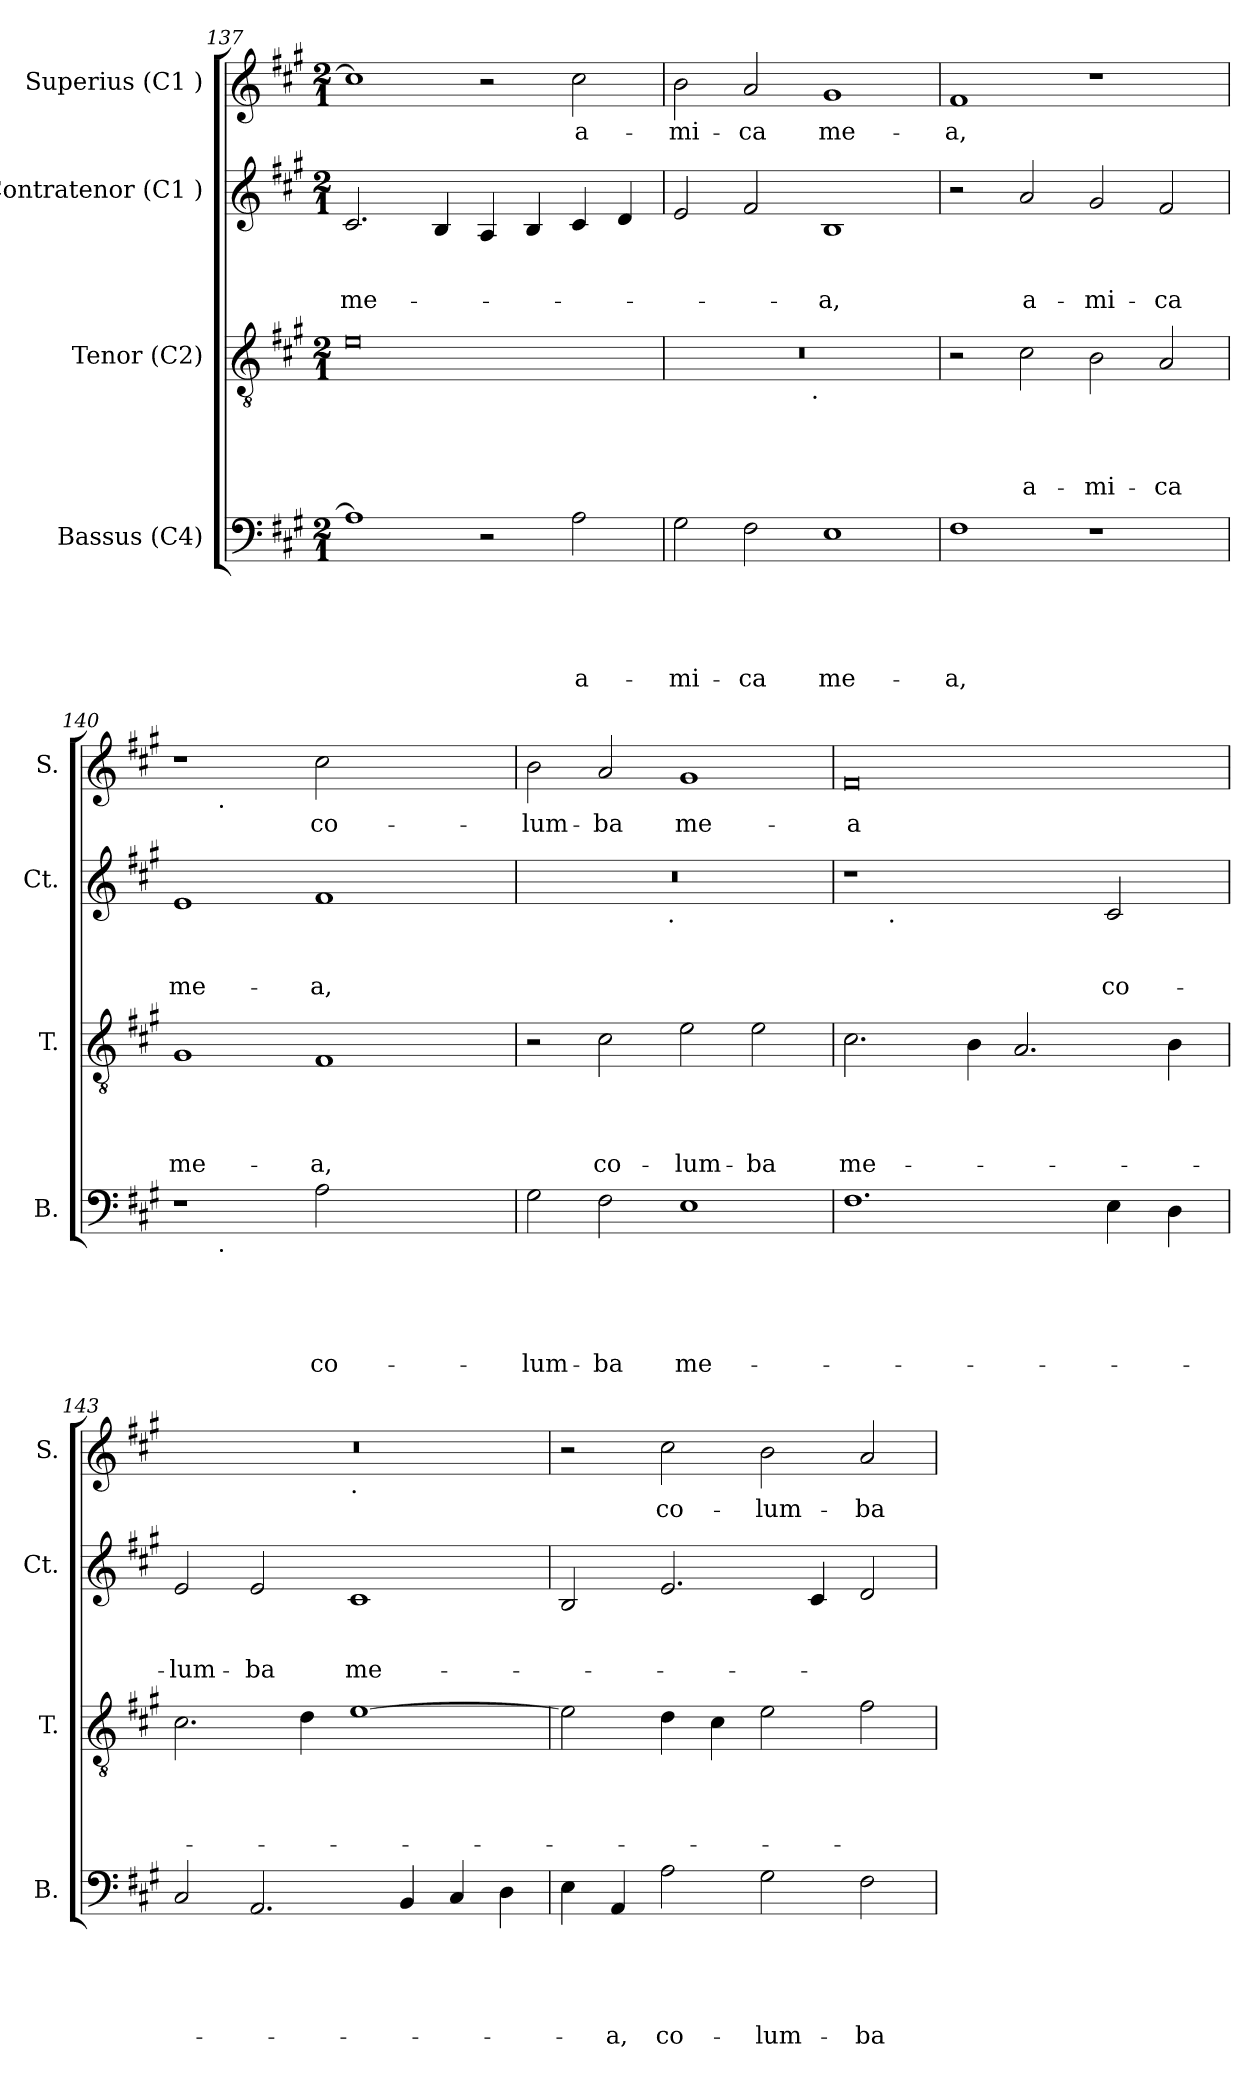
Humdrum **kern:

**kern	**text	**text	**text	**text	**text	**kern	**text	**text	**text	**text	**kern	**text	**text	**text	**kern	**text
*part4	*part4	*part4	*part4	*part4	*part4	*part3	*part3	*part3	*part3	*part3	*part2	*part2	*part2	*part2	*part1	*part1
*staff4	*staff4	*staff4	*staff4	*staff4	*staff4	*staff3	*staff3	*staff3	*staff3	*staff3	*staff2	*staff2	*staff2	*staff2	*staff1	*staff1
*I"Bassus (C4)	*	*	*	*	*	*I"Tenor (C2)	*	*	*	*	*I"Contratenor (C1 )	*	*	*	*I"Superius (C1 )	*
*I'B.	*	*	*	*	*	*I'T.	*	*	*	*	*I'Ct.	*	*	*	*I'S.	*
!!LO:LB:g=z
*clefF4	*	*	*	*	*	*clefGv2	*	*	*	*	*clefG2	*	*	*	*clefG2	*
*k[f#c#g#]	*	*	*	*	*	*k[f#c#g#]	*	*	*	*	*k[f#c#g#]	*	*	*	*k[f#c#g#]	*
*A:	*	*	*	*	*	*A:	*	*	*	*	*A:	*	*	*	*A:	*
*M2/1	*	*	*	*	*	*M2/1	*	*	*	*	*M2/1	*	*	*	*M2/1	*
=137	=137	=137	=137	=137	=137	=137	=137	=137	=137	=137	=137	=137	=137	=137	=137	=137
!	!	!	!	!	!	!	!	!	!	!	!	!	!	!LO:LY:b	!	!
1A]	.	.	.	.	.	0e	.	.	.	.	2.c#/	.	.	me-	1cc#]	.
.	.	.	.	.	.	.	.	.	.	.	4B/	.	.	.	.	.
2r	.	.	.	.	.	.	.	.	.	.	4A/	.	.	.	2r	.
.	.	.	.	.	.	.	.	.	.	.	4B/	.	.	.	.	.
!	!	!	!	!	!LO:LY:b	!	!	!	!	!	!	!	!	!	!	!LO:LY:b
2A\	.	.	.	.	a-	.	.	.	.	.	4c#/	.	.	.	2cc#\	a-
.	.	.	.	.	.	.	.	.	.	.	4d/	.	.	.	.	.
=138	=138	=138	=138	=138	=138	=138	=138	=138	=138	=138	=138	=138	=138	=138	=138	=138
!	!	!	!	!	!LO:LY:b	!	!	!	!	!	!	!	!	!	!	!LO:LY:b
*	*	*	*	*	*	*^	*	*	*	*	*	*	*	*	*	*
2G#\	.	.	.	.	-mi-	0r	2ryy	.	.	.	.	2e/	.	.	.	2b\	-mi-
!	!	!	!	!	!LO:LY:b	!	!	!	!	!	!	!	!	!	!	!	!LO:LY:b
2F#\	.	.	.	.	-ca	.	4...ryy	.	.	.	.	2f#/	.	.	.	2a/	-ca
!	!	!	!	!	!	!	!LO:TX:b:t=.	!	!	!	!	!	!	!	!	!	!
.	.	.	.	.	.	.	1ryy	.	.	.	.	.	.	.	.	.	.
!	!	!	!	!	!LO:LY:b	!	!	!	!	!	!	!	!	!	!LO:LY:b	!	!LO:LY:b
1E	.	.	.	.	me-	.	.	.	.	.	.	1B	.	.	-a,	1g#	me-
.	.	.	.	.	.	.	32ryy	.	.	.	.	.	.	.	.	.	.
=139	=139	=139	=139	=139	=139	=139	=139	=139	=139	=139	=139	=139	=139	=139	=139	=139	=139
!	!	!	!	!	!LO:LY:b	!	!	!	!	!	!	!	!	!	!	!	!LO:LY:b
*	*	*	*	*	*	*v	*v	*	*	*	*	*	*	*	*	*	*
1F#	.	.	.	.	-a,	2r	.	.	.	.	2r	.	.	.	1f#	-a,
!	!	!	!	!	!	!	!	!	!	!LO:LY:b	!	!	!	!LO:LY:b	!	!
.	.	.	.	.	.	2c#\	.	.	.	a-	2a/	.	.	a-	.	.
!	!	!	!	!	!	!	!	!	!	!LO:LY:b	!	!	!	!LO:LY:b	!	!
1r	.	.	.	.	.	2B\	.	.	.	-mi-	2g#/	.	.	-mi-	1r	.
!	!	!	!	!	!	!	!	!	!	!LO:LY:b	!	!	!	!LO:LY:b	!	!
.	.	.	.	.	.	2A/	.	.	.	-ca	2f#/	.	.	-ca	.	.
=140	=140	=140	=140	=140	=140	=140	=140	=140	=140	=140	=140	=140	=140	=140	=140	=140
!	!	!	!	!	!	!	!	!	!	!LO:LY:b	!	!	!	!LO:LY:b	!	!
*^	*	*	*	*	*	*	*	*	*	*	*	*	*	*	*^	*
1r	8ryy	.	.	.	.	.	1G#	.	.	.	me-	1e	.	.	me-	1r	8ryy	.
.	32ryy	.	.	.	.	.	.	.	.	.	.	.	.	.	.	.	32ryy	.
!	!	!	!	!	!	!	!	!	!	!	!	!	!	!	!	!	!LO:TX:b:t=.	!
!	!LO:TX:b:t=.	!	!	!	!	!	!	!	!	!	!	!	!	!	!	!	!	!
.	1ryy	.	.	.	.	.	.	.	.	.	.	.	.	.	.	.	1ryy	.
!	!	!	!	!	!	!LO:LY:b	!	!	!	!	!LO:LY:b	!	!	!	!LO:LY:b	!	!	!LO:LY:b
2A\	.	.	.	.	.	co-	1F#	.	.	.	-a,	1f#	.	.	-a,	2cc#\	.	co-
.	2ryy	.	.	.	.	.	.	.	.	.	.	.	.	.	.	.	2ryy	.
2ryy	.	.	.	.	.	.	.	.	.	.	.	.	.	.	.	2ryy	.	.
.	4ryy	.	.	.	.	.	.	.	.	.	.	.	.	.	.	.	4ryy	.
.	16.ryy	.	.	.	.	.	.	.	.	.	.	.	.	.	.	.	16.ryy	.
=141	=141	=141	=141	=141	=141	=141	=141	=141	=141	=141	=141	=141	=141	=141	=141	=141	=141	=141
!	!	!	!	!	!	!LO:LY:b	!	!	!	!	!	!	!	!	!	!	!	!LO:LY:b
*v	*v	*	*	*	*	*	*	*	*	*	*	*^	*	*	*	*v	*v	*
2G#\	.	.	.	.	-lum-	2r	.	.	.	.	0r	2ryy	.	.	.	2b\	-lum-
!	!	!	!	!	!LO:LY:b:rj	!	!	!	!	!LO:LY:b	!	!	!	!	!	!	!LO:LY:b:rj
2F#\	.	.	.	.	-ba	2c#\	.	.	.	co-	.	4...ryy	.	.	.	2a/	-ba
!	!	!	!	!	!	!	!	!	!	!	!	!LO:TX:b:t=.	!	!	!	!	!
.	.	.	.	.	.	.	.	.	.	.	.	1ryy	.	.	.	.	.
!	!	!	!	!	!LO:LY:b	!	!	!	!	!LO:LY:b:rj	!	!	!	!	!	!	!LO:LY:b
1E	.	.	.	.	me-	2e\	.	.	.	-lum-	.	.	.	.	.	1g#	me-
!	!	!	!	!	!	!	!	!	!	!LO:LY:b:rj	!	!	!	!	!	!	!
.	.	.	.	.	.	2e\	.	.	.	-ba	.	.	.	.	.	.	.
.	.	.	.	.	.	.	.	.	.	.	.	32ryy	.	.	.	.	.
!!LO:LB:g=z
=142	=142	=142	=142	=142	=142	=142	=142	=142	=142	=142	=142	=142	=142	=142	=142	=142	=142
!	!	!	!	!	!	!	!	!	!	!LO:LY:b	!	!	!	!	!	!	!LO:LY:b:rj
1.F#	.	.	.	.	.	2.c#\	.	.	.	me-	1r	8ryy	.	.	.	0f#	-a
.	.	.	.	.	.	.	.	.	.	.	.	32ryy	.	.	.	.	.
!	!	!	!	!	!	!	!	!	!	!	!	!LO:TX:b:t=.	!	!	!	!	!
.	.	.	.	.	.	.	.	.	.	.	.	1ryy	.	.	.	.	.
.	.	.	.	.	.	4B\	.	.	.	.	.	.	.	.	.	.	.
.	.	.	.	.	.	2.A/	.	.	.	.	2ryy	.	.	.	.	.	.
.	.	.	.	.	.	.	.	.	.	.	.	2ryy	.	.	.	.	.
!	!	!	!	!	!	!	!	!	!	!	!	!	!	!	!LO:LY:b	!	!
4E\	.	.	.	.	.	.	.	.	.	.	2c#/	.	.	.	co-	.	.
.	.	.	.	.	.	.	.	.	.	.	.	4ryy	.	.	.	.	.
4D\	.	.	.	.	.	4B\	.	.	.	.	.	.	.	.	.	.	.
.	.	.	.	.	.	.	.	.	.	.	.	16.ryy	.	.	.	.	.
=143	=143	=143	=143	=143	=143	=143	=143	=143	=143	=143	=143	=143	=143	=143	=143	=143	=143
!	!	!	!	!	!	!	!	!	!	!	!	!	!	!	!LO:LY:b	!	!
*	*	*	*	*	*	*	*	*	*	*	*v	*v	*	*	*	*^	*
2C#/	.	.	.	.	.	2.c#\	.	.	.	.	2e/	.	.	-lum-	0r	1ryy	.
!	!	!	!	!	!	!	!	!	!	!	!	!	!	!LO:LY:b:rj	!	!	!
2.AA/	.	.	.	.	.	.	.	.	.	.	2e/	.	.	-ba	.	.	.
.	.	.	.	.	.	4d\	.	.	.	.	.	.	.	.	.	.	.
!	!	!	!	!	!	!	!	!	!	!	!	!	!	!	!	!LO:TX:b:t=.	!
!	!	!	!	!	!	!	!	!	!	!	!	!	!	!LO:LY:b	!	!	!
.	.	.	.	.	.	[>1e	.	.	.	.	1c#	.	.	me-	.	1ryy	.
4BB/	.	.	.	.	.	.	.	.	.	.	.	.	.	.	.	.	.
4C#/	.	.	.	.	.	.	.	.	.	.	.	.	.	.	.	.	.
4D\	.	.	.	.	.	.	.	.	.	.	.	.	.	.	.	.	.
*	*	*	*	*	*	*	*	*	*	*	*	*	*	*	*v	*v	*
=144	=144	=144	=144	=144	=144	=144	=144	=144	=144	=144	=144	=144	=144	=144	=144	=144
4E\	.	.	.	.	.	2e\]	.	.	.	.	2B/	.	.	.	2r	.
!	!	!	!	!	!LO:LY:b	!	!	!	!	!	!	!	!	!	!	!
4AA/	.	.	.	.	-a,	.	.	.	.	.	.	.	.	.	.	.
!	!	!	!	!	!LO:LY:b	!	!	!	!	!	!	!	!	!	!	!LO:LY:b
2A\	.	.	.	.	co-	4d\	.	.	.	.	2.e/	.	.	.	2cc#\	co-
.	.	.	.	.	.	4c#\	.	.	.	.	.	.	.	.	.	.
!	!	!	!	!	!LO:LY:b	!	!	!	!	!	!	!	!	!	!	!LO:LY:b
2G#\	.	.	.	.	-lum-	2e\	.	.	.	.	.	.	.	.	2b\	-lum-
.	.	.	.	.	.	.	.	.	.	.	4c#/	.	.	.	.	.
!	!	!	!	!	!LO:LY:b	!	!	!	!	!	!	!	!	!	!	!LO:LY:b
2F#\	.	.	.	.	-ba	2f#\	.	.	.	.	2d/	.	.	.	2a/	-ba
=	=	=	=	=	=	=	=	=	=	=	=	=	=	=	=	=
*-	*-	*-	*-	*-	*-	*-	*-	*-	*-	*-	*-	*-	*-	*-	*-	*-
